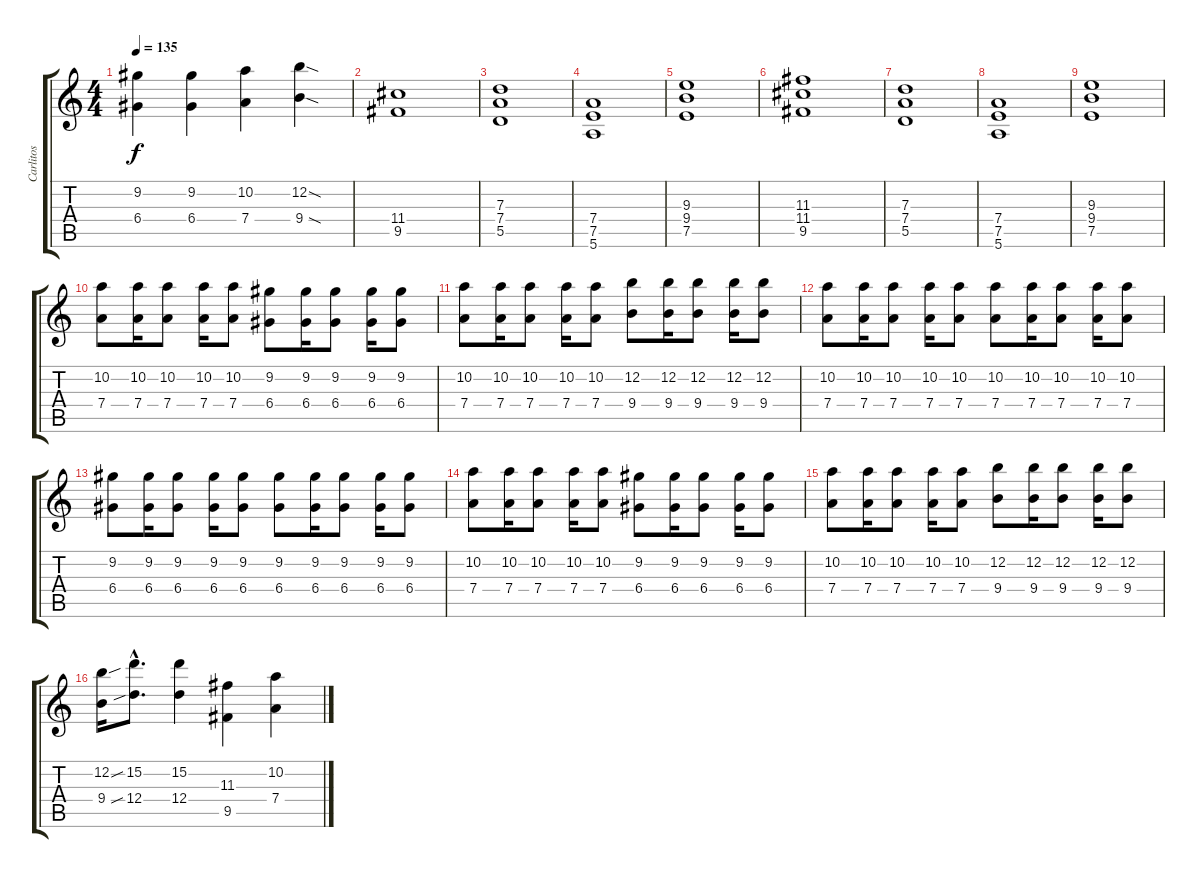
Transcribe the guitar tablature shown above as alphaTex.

\track ("Carlitos" "Carlitos") {instrument distortionguitar}
\staff {score tabs}
\tuning (E4 B3 G3 D3 A2 E2) {hide}
\ts (4 4)
\tempo 135
\clef g2
\ks c
(9.2 6.4).4{dy f} (9.2 6.4).4 (10.2 7.4).4 (12.2{sod} 9.4{sod}).4 |
(11.4 9.5).1 |
(7.3 7.4 5.5).1 |
(7.4 7.5 5.6).1 |
(9.3 9.4 7.5).1 |
(11.3 11.4 9.5).1 |
(7.3 7.4 5.5).1 |
(7.4 7.5 5.6).1 |
(9.3 9.4 7.5).1 |
(10.2 7.4).8 (10.2 7.4).16 (10.2 7.4).8 (10.2 7.4).16 (10.2 7.4).8 (9.2 6.4).8 (9.2 6.4).16 (9.2 6.4).8 (9.2 6.4).16 (9.2 6.4).8 |
(10.2 7.4).8 (10.2 7.4).16 (10.2 7.4).8 (10.2 7.4).16 (10.2 7.4).8 (12.2 9.4).8 (12.2 9.4).16 (12.2 9.4).8 (12.2 9.4).16 (12.2 9.4).8 |
(10.2 7.4).8 (10.2 7.4).16 (10.2 7.4).8 (10.2 7.4).16 (10.2 7.4).8 (10.2 7.4).8 (10.2 7.4).16 (10.2 7.4).8 (10.2 7.4).16 (10.2 7.4).8 |
(9.2 6.4).8 (9.2 6.4).16 (9.2 6.4).8 (9.2 6.4).16 (9.2 6.4).8 (9.2 6.4).8 (9.2 6.4).16 (9.2 6.4).8 (9.2 6.4).16 (9.2 6.4).8 |
(10.2 7.4).8 (10.2 7.4).16 (10.2 7.4).8 (10.2 7.4).16 (10.2 7.4).8 (9.2 6.4).8 (9.2 6.4).16 (9.2 6.4).8 (9.2 6.4).16 (9.2 6.4).8 |
(10.2 7.4).8 (10.2 7.4).16 (10.2 7.4).8 (10.2 7.4).16 (10.2 7.4).8 (12.2 9.4).8 (12.2 9.4).16 (12.2 9.4).8 (12.2 9.4).16 (12.2 9.4).8 |
(12.2{sou} 9.4).16 (15.2{hac} 12.4{sib hac}).8{d} (15.2 12.4).4 (11.3 9.5).4 (10.2 7.4).4
